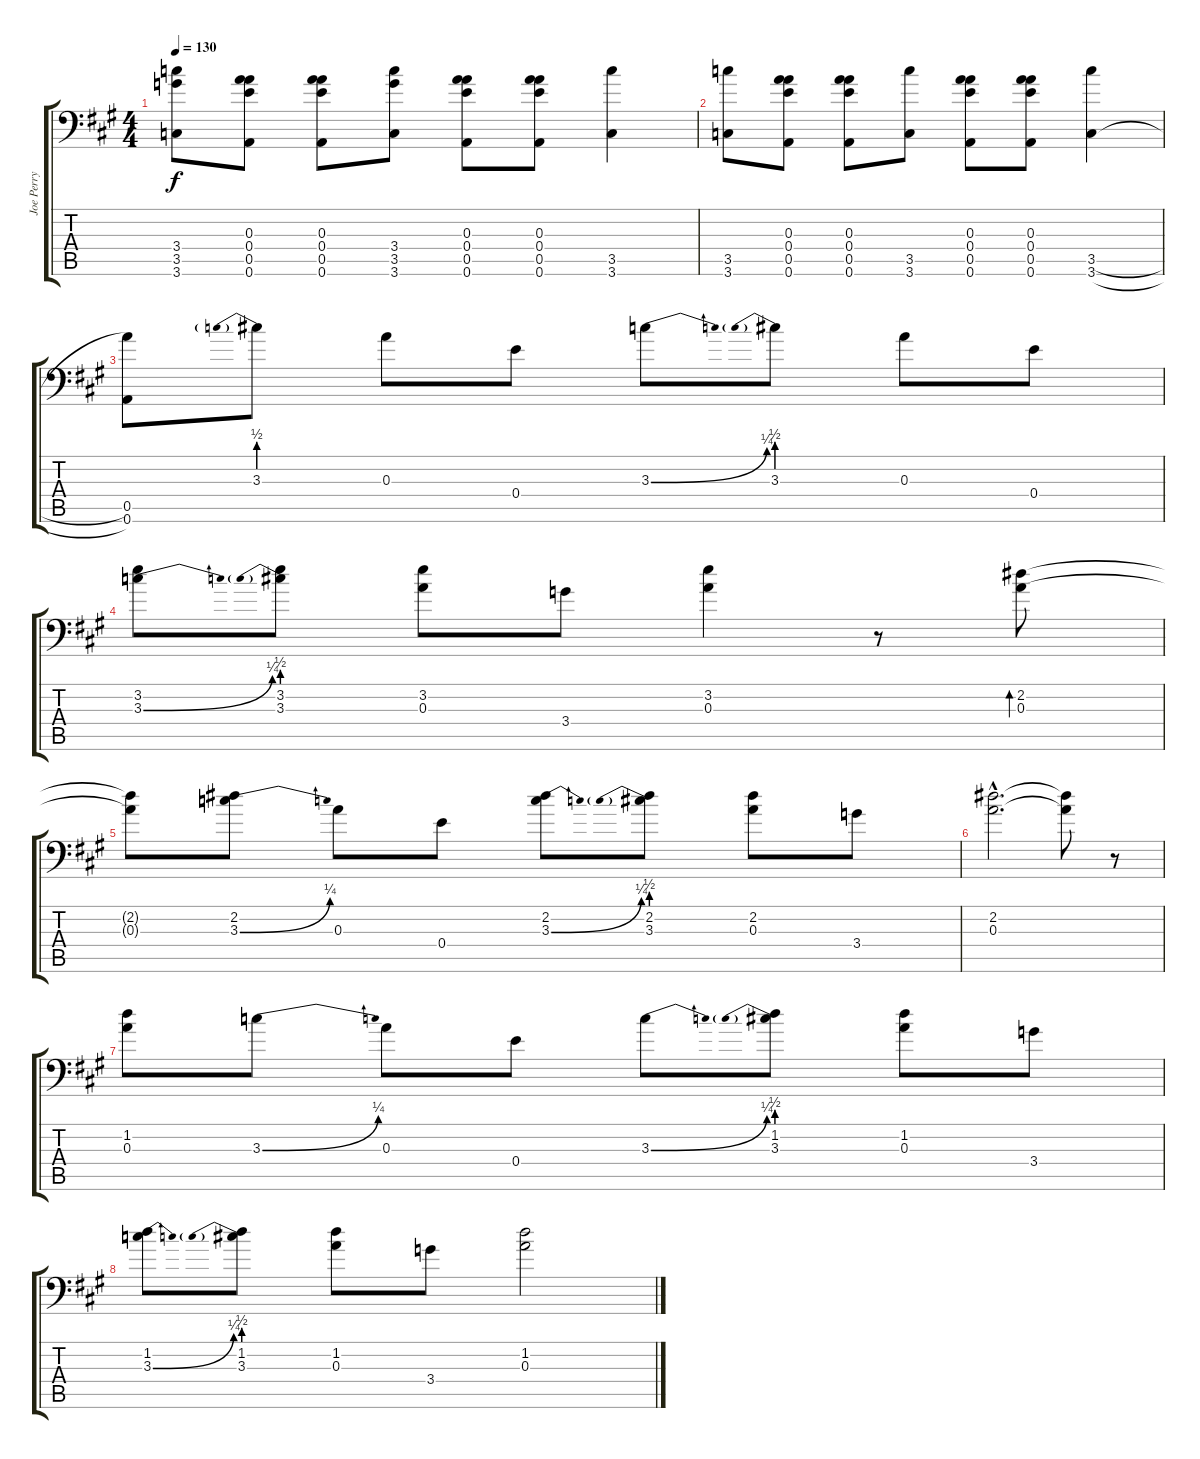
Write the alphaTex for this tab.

\track ("Joe Perry" "Joe Perry") {instrument distortionguitar}
\staff {score tabs}
\tuning (E4 Db4 A3 E3 A3 A1) {hide}
\ts (4 4)
\tempo 130
\clef f4
\ks a
(3.4 3.5 3.6).8{dy f} (0.3 0.4 0.5 0.6).8 (0.3 0.4 0.5 0.6).8 (3.4 3.5 3.6).8 (0.3 0.4 0.5 0.6).8 (0.3 0.4 0.5 0.6).8 (3.5 3.6).4 |
(3.5 3.6).8 (0.3 0.4 0.5 0.6).8 (0.3 0.4 0.5 0.6).8 (3.5 3.6).8 (0.3 0.4 0.5 0.6).8 (0.3 0.4 0.5 0.6).8 (3.5{h} 3.6{h}).4 |
(0.5 0.6).8 3.3{be (prebend 0 2 60 2)}.8 0.3.8 0.4.8 3.3{be (bend 0 0 60 1)}.8 3.3{be (prebend 0 2 60 2)}.8 0.3.8 0.4.8 |
(3.2 3.3{be (bend 0 0 60 1)}).8 (3.2 3.3{be (prebend 0 2 60 2)}).8 (3.2 0.3).8 3.4.8 (3.2 0.3).4 r.8 (2.2 0.3).8{bd 30} |
(2.2{t} 0.3{t}).8 (2.2 3.3{be (bend 0 0 60 1)}).8 0.3.8 0.4.8 (2.2 3.3{be (bend 0 0 60 1)}).8 (2.2 3.3{be (prebend 0 2 60 2)}).8 (2.2 0.3).8 3.4.8 |
(2.2{hac} 0.3{hac}).2{d} (2.2{t} 0.3{t}).8 r.8 |
(1.2 0.3).8 3.3{be (bend 0 0 60 1)}.8 0.3.8 0.4.8 3.3{be (bend 0 0 60 1)}.8 (1.2 3.3{be (prebend 0 2 60 2)}).8 (1.2 0.3).8 3.4.8 |
(1.2 3.3{be (bend 0 0 60 1)}).8 (1.2 3.3{be (prebend 0 2 60 2)}).8 (1.2 0.3).8 3.4.8 (1.2 0.3).2
